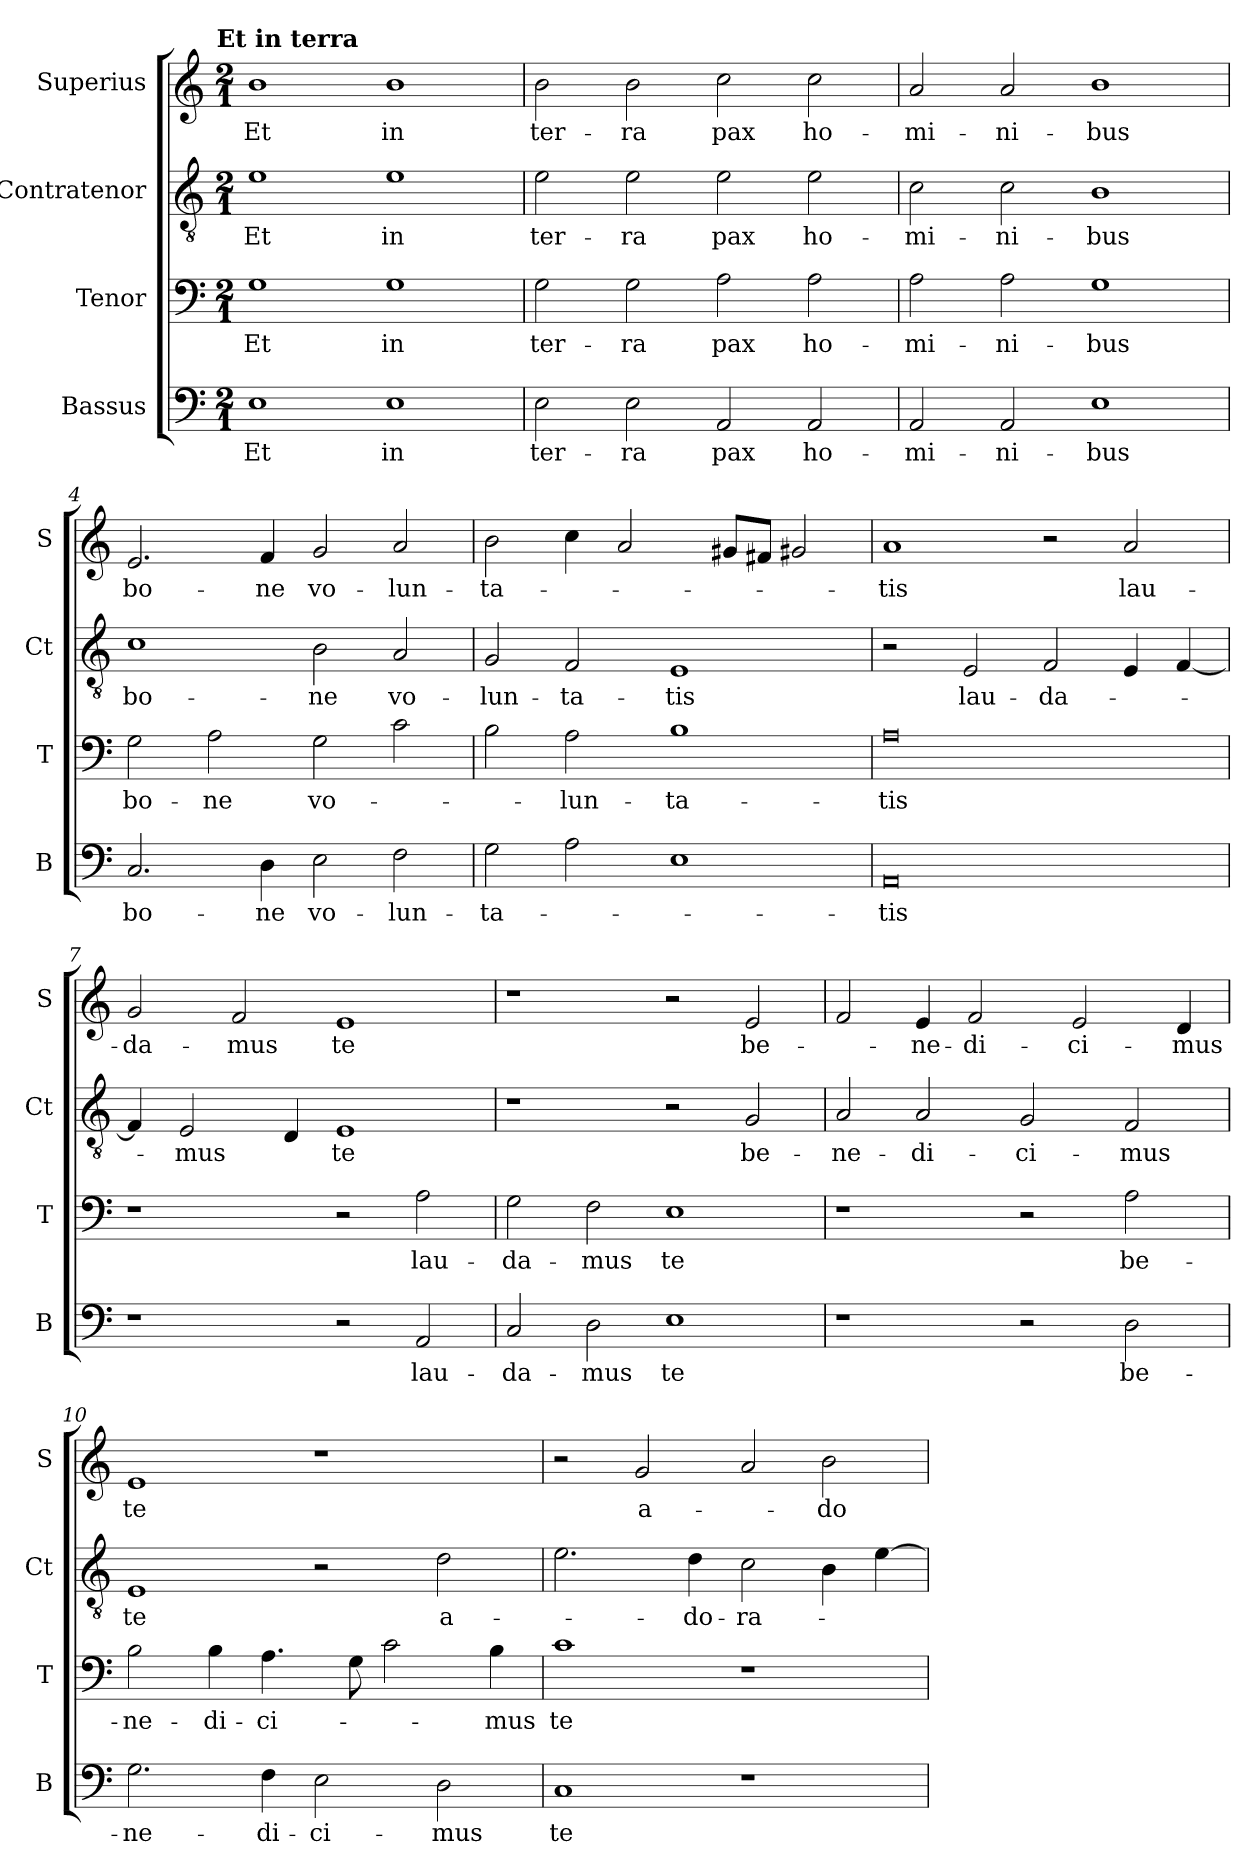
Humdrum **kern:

**kern	**text	**kern	**text	**kern	**text	**kern	**text
*part4	*part4	*part3	*part3	*part2	*part2	*part1	*part1
*staff4	*staff4	*staff3	*staff3	*staff2	*staff2	*staff1	*staff1
*I"Bassus	*	*I"Tenor	*	*I"Contratenor	*	*I"Superius	*
*I'B	*	*I'T	*	*I'Ct	*	*I'S	*
*clefF4	*	*clefF4	*	*clefGv2	*	*clefG2	*
*k[]	*	*k[]	*	*k[]	*	*k[]	*
!!LO:TX:omd:t=Et in terra
*M2/1	*	*M2/1	*	*M2/1	*	*M2/1	*
=1	=1	=1	=1	=1	=1	=1	=1
1E	Et	1G	Et	1e	Et	1b	Et
1E	in	1G	in	1e	in	1b	in
=2	=2	=2	=2	=2	=2	=2	=2
2E\	ter-	2G\	ter-	2e\	ter-	2b\	ter-
2E\	-ra	2G\	-ra	2e\	-ra	2b\	-ra
2AA/	pax	2A\	pax	2e\	pax	2cc\	pax
2AA/	ho-	2A\	ho-	2e\	ho-	2cc\	ho-
=3	=3	=3	=3	=3	=3	=3	=3
2AA/	-mi-	2A\	-mi-	2c\	-mi-	2a/	-mi-
2AA/	-ni-	2A\	-ni-	2c\	-ni-	2a/	-ni-
1E	-bus	1G	-bus	1B	-bus	1b	-bus
=4	=4	=4	=4	=4	=4	=4	=4
2.C/	bo-	2G\	bo-	1c	bo-	2.e/	bo-
.	.	2A\	-ne	.	.	.	.
4D\	-ne	.	.	.	.	4f/	-ne
2E\	vo-	2G\	vo-	2B\	-ne	2g/	vo-
2F\	-lun-	2c\	.	2A/	vo-	2a/	-lun-
=5	=5	=5	=5	=5	=5	=5	=5
2G\	-ta-	2B\	.	2G/	-lun-	2b\	-ta-
2A\	.	2A\	-lun-	2F/	-ta-	4cc\	.
.	.	.	.	.	.	2a/	.
1E	.	1B	-ta-	1E	-tis	.	.
.	.	.	.	.	.	8g#X/L	.
.	.	.	.	.	.	8f#X/J	.
.	.	.	.	.	.	2g#X/	.
=6	=6	=6	=6	=6	=6	=6	=6
0AA	-tis	0A	-tis	2r	.	1a	-tis
.	.	.	.	2E/	lau-	.	.
.	.	.	.	2F/	-da-	2r	.
.	.	.	.	4E/	.	2a/	lau-
.	.	.	.	[4F/	.	.	.
=7	=7	=7	=7	=7	=7	=7	=7
1r	.	1r	.	4F/]	.	2g/	-da-
.	.	.	.	2E/	-mus	.	.
.	.	.	.	.	.	2f/	-mus
.	.	.	.	4D/	.	.	.
2r	.	2r	.	1E	te	1e	te
2AA/	lau-	2A\	lau-	.	.	.	.
=8	=8	=8	=8	=8	=8	=8	=8
2C/	-da-	2G\	-da-	1r	.	1r	.
2D\	-mus	2F\	-mus	.	.	.	.
1E	te	1E	te	2r	.	2r	.
.	.	.	.	2G/	be-	2e/	be-
=9	=9	=9	=9	=9	=9	=9	=9
1r	.	1r	.	2A/	-ne-	2f/	.
.	.	.	.	2A/	-di-	4e/	-ne-
.	.	.	.	.	.	2f/	-di-
2r	.	2r	.	2G/	-ci-	.	.
.	.	.	.	.	.	2e/	-ci-
2D\	be-	2A\	be-	2F/	-mus	.	.
.	.	.	.	.	.	4d/	-mus
=10	=10	=10	=10	=10	=10	=10	=10
2.G\	-ne-	2B\	-ne-	1E	te	1e	te
.	.	4B\	-di-	.	.	.	.
4F\	-di-	4.A\	-ci-	.	.	.	.
2E\	-ci-	.	.	2r	.	1r	.
.	.	8G\	.	.	.	.	.
.	.	2c\	.	.	.	.	.
2D\	-mus	.	.	2d\	a-	.	.
.	.	4B\	-mus	.	.	.	.
=11	=11	=11	=11	=11	=11	=11	=11
1C	te	1c	te	2.e\	.	2r	.
.	.	.	.	.	.	2g/	a-
.	.	.	.	4d\	-do-	.	.
1r	.	1r	.	2c\	-ra-	2a/	.
.	.	.	.	4B\	.	2b\	-do-
.	.	.	.	[4e\	.	.	.
=	=	=	=	=	=	=	=
*-	*-	*-	*-	*-	*-	*-	*-
